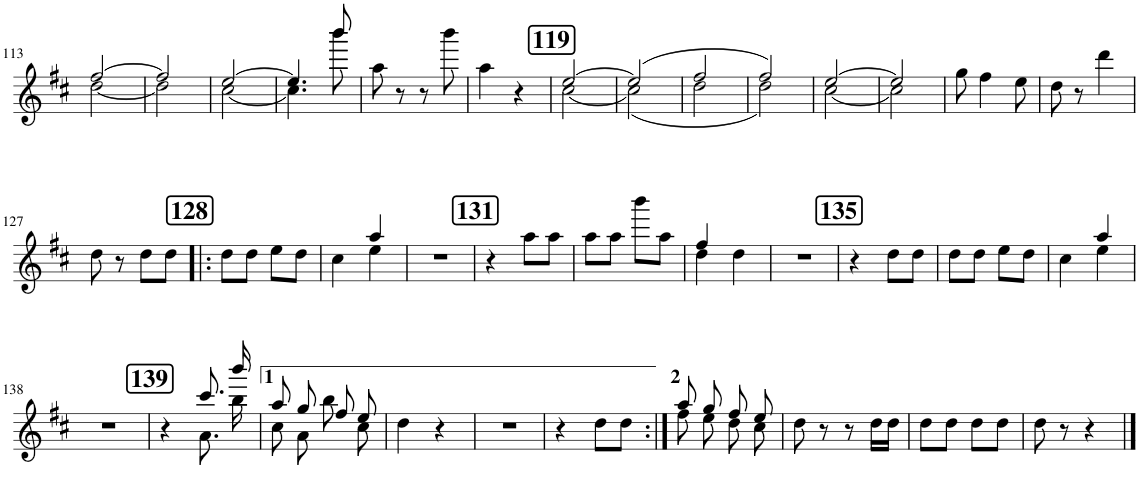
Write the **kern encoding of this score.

**kern
*part1
*staff1
*I"Tenor Saxophone
*I'Ten. Sax.
!!LO:PB:g=z
*clefG2
*Trd8c14
*k[f#c#]
*M2/4
=113
*^
[2ff#/	[2dd\
=114	=114
2ff#/]	2dd\]
=115	=115
[2ee/	[2cc#\
=116	=116
4.ee/]	4.cc#\]
8bbb/	8bbb\
*v	*v
=117
8aa\
8r
8r
8bbb\
=118
4aa\
4r
!!LO:REH:place=s1:a:B:cj:fs=14:t=119
=119
*^
[2ee/	[2cc#\
=120	=120
(2ee/]	(2cc#\]
=121	=121
2ff#/	2dd\
=122	=122
2ff#/)	2dd\)
=123	=123
[2ee/	[2cc#\
=124	=124
2ee/]	2cc#\]
*v	*v
=125
8gg\
4ff#\
8ee\
=126
8dd\
8r
4ddd\
!!LO:LB:g=z
=127
8dd\
8r
8dd\L
8dd\J
!!LO:REH:place=s1:a:B:cj:fs=14:t=128
=128!|:
8dd\L
8dd\J
8ee\L
8dd\J
=129
*^
4cc#\	4ryy
4aa/	4ee\
*v	*v
=130
2r
!!LO:REH:place=s1:a:B:cj:fs=14:t=131
=131
4r
8aa\L
8aa\J
=132
8aa\L
8aa\J
8bbb\L
8aa\J
=133
*^
4ff#/	4dd\
4dd\	4ryy
*v	*v
=134
2r
!!LO:REH:place=s1:a:B:cj:fs=14:t=135
=135
4r
8dd\L
8dd\J
=136
8dd\L
8dd\J
8ee\L
8dd\J
=137
*^
4cc#\	4ryy
4aa/	4ee\
*v	*v
!!LO:LB:g=z
=138
2r
!!LO:REH:place=s1:a:B:cj:fs=14:t=139
=139
*^
4r	4ryy
8.ccc#/	8.a\
16bbb/	16bb\
=140	=140
8aa/	8cc#\
8gg/	8a\
8ff#/	8bb\
8ee/	8cc#\
*v	*v
=141
4dd\
4r
=142
2r
=143
4r
8dd\L
8dd\J
=144:|!
*^
8aa/	8ff#\
8gg/	8ee\
8ff#/	8dd\
8ee/	8cc#\
*v	*v
=145
8dd\
8r
8r
16dd\LL
16dd\JJ
=146
8dd\L
8dd\J
8dd\L
8dd\J
=147
8dd\
8r
4r
==
*-
